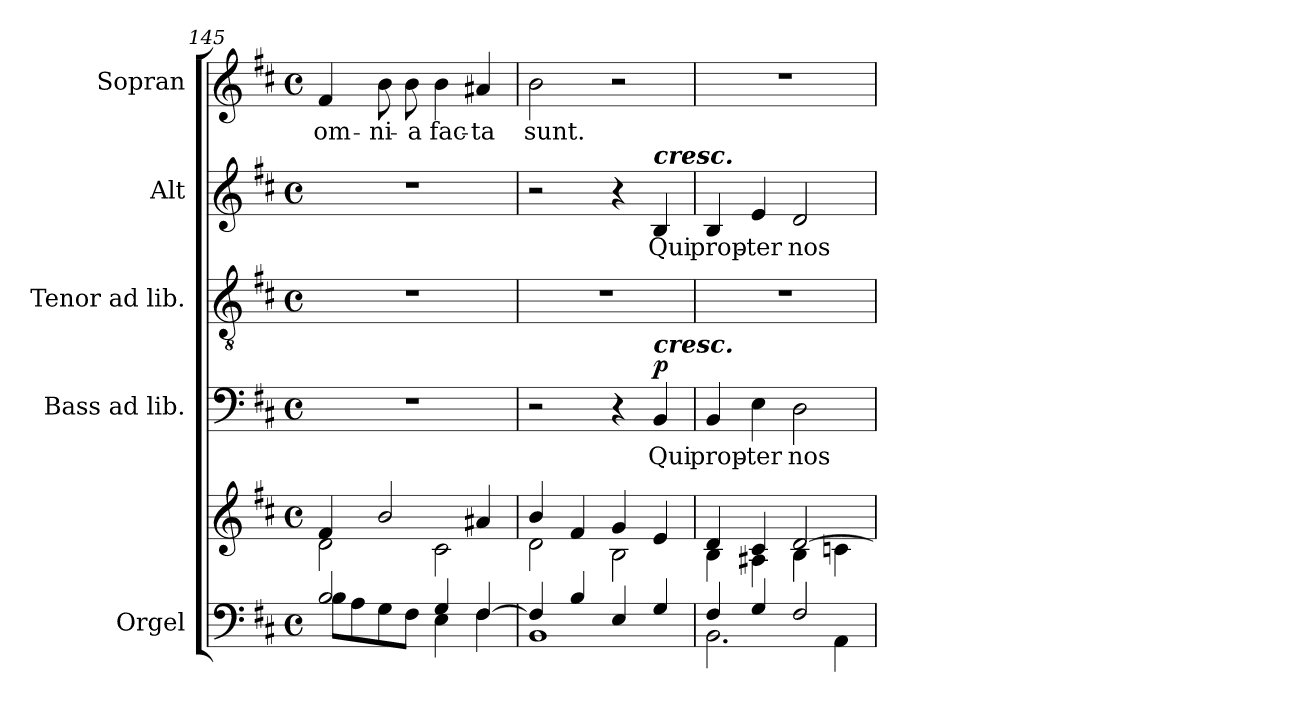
**kern	**kern	**kern	**text	**dynam	**kern	**kern	**text	**kern	**text
*part5	*part5	*part4	*part4	*part4	*part3	*part2	*part2	*part1	*part1
*staff6	*staff5	*staff4	*staff4	*staff4	*staff3	*staff2	*staff2	*staff1	*staff1
*I"Orgel	*	*I"Bass ad lib.	*	*	*I"Tenor ad lib.	*I"Alt	*	*I"Sopran	*
*I'Org.	*	*I'B.	*	*	*I'T.	*I'A.	*	*I'S.	*
*clefF4	*clefG2	*clefF4	*	*	*clefGv2	*clefG2	*	*clefG2	*
*k[f#c#]	*k[f#c#]	*k[f#c#]	*	*	*k[f#c#]	*k[f#c#]	*	*k[f#c#]	*
*D:	*D:	*D:	*	*	*D:	*D:	*	*D:	*
*M4/4	*M4/4	*M4/4	*	*	*M4/4	*M4/4	*	*M4/4	*
*met(c)	*met(c)	*met(c)	*	*	*met(c)	*met(c)	*	*met(c)	*
=145	=145	=145	=145	=145	=145	=145	=145	=145	=145
*^	*^	*	*	*	*	*	*	*	*
!	!	!	!	!	!	!	!	!	!	!	!LO:LY:b
2B/	8B\L	4f#/	2d\	1r	.	.	1r	1r	.	4f#/	om-
.	8A\	.	.	.	.	.	.	.	.	.	.
!	!	!	!	!	!	!	!	!	!	!	!LO:LY:b
.	8G\	2b/	.	.	.	.	.	.	.	8b\	-ni-
!	!	!	!	!	!	!	!	!	!	!	!LO:LY:b
.	8F#\J	.	.	.	.	.	.	.	.	8b\	-a
!	!	!	!	!	!	!	!	!	!	!	!LO:LY:b
4G/	4E\	.	2c#\	.	.	.	.	.	.	4b\	fac-
!	!	!	!	!	!	!	!	!	!	!	!LO:LY:b
[>4F#/	4F#\	4a#X/	.	.	.	.	.	.	.	4a#X/	-ta
!!LO:LB:g=z
=146	=146	=146	=146	=146	=146	=146	=146	=146	=146	=146	=146
!	!	!	!	!	!	!	!	!	!	!	!LO:LY:b
4F#/]	1BB	4b/	2d\	2r	.	.	1r	2r	.	2b\	sunt.
4B/	.	4f#/	.	.	.	.	.	.	.	.	.
4E/	.	4g/	2B\	4r	.	.	.	4r	.	2r	.
!	!	!	!	!	!	!	!	!LO:TX:a:Bi:t=cresc.	!	!	!
!	!	!	!	!LO:TX:a:Bi:t=cresc.	!	!	!	!	!	!	!
!	!	!	!	!	!LO:LY:b	!LO:DY:a	!	!	!LO:LY:b	!	!
4G/	.	4e/	.	4BB/	Qui	p	.	4B/	Qui	.	.
=147	=147	=147	=147	=147	=147	=147	=147	=147	=147	=147	=147
!	!	!	!	!	!LO:LY:b	!	!	!	!LO:LY:b	!	!
4F#/	2.BB\	4d/	4B\	4BB/	prop-	.	1r	4B/	prop-	1r	.
!	!	!	!	!	!LO:LY:b	!	!	!	!LO:LY:b	!	!
4G/	.	4c#/	4A#X\	4E\	-ter	.	.	4e/	-ter	.	.
!	!	!	!	!	!LO:LY:b	!	!	!	!LO:LY:b	!	!
2F#/	.	[>2d/	4B\	2D\	nos	.	.	2d/	nos	.	.
.	4AA\	.	4cn\	.	.	.	.	.	.	.	.
*v	*v	*	*	*	*	*	*	*	*	*	*
*	*v	*v	*	*	*	*	*	*	*	*
=	=	=	=	=	=	=	=	=	=
*-	*-	*-	*-	*-	*-	*-	*-	*-	*-
